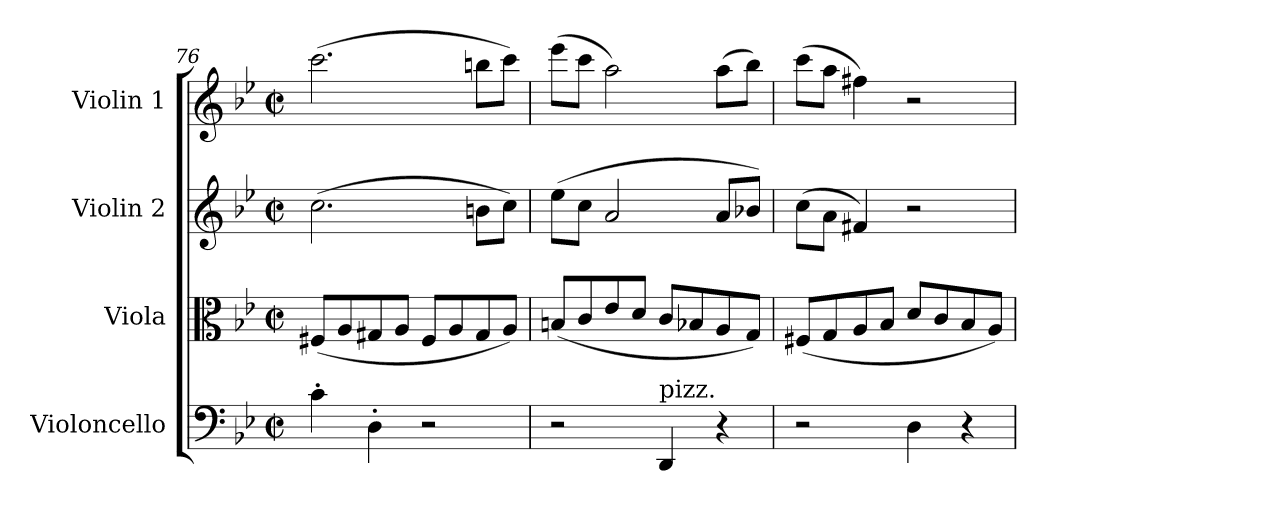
**kern	**kern	**kern	**kern
*part4	*part3	*part2	*part1
*staff4	*staff3	*staff2	*staff1
*I"Violoncello	*I"Viola	*I"Violin 2	*I"Violin 1
*I'Vc	*I'Vla	*I'Vln	*I'Vln
*clefF4	*clefC3	*clefG2	*clefG2
*k[b-e-]	*k[b-e-]	*k[b-e-]	*k[b-e-]
*M2/2	*M2/2	*M2/2	*M2/2
*met(c|)	*met(c|)	*met(c|)	*met(c|)
=76	=76	=76	=76
4c'\	(8F#X/L	(2.cc\	(>2.ccc\
.	8A/	.	.
4D'\	8G#X/	.	.
.	8A/J	.	.
2r	8F#/L	.	.
.	8A/	.	.
.	8G#/	8bn\L	8bbn\L
.	8A/J)	8cc\J)	8ccc\J)
!!LO:LB:g=z
=77	=77	=77	=77
2r	(<8Bn/L	(8ee-\L	(>8eee-\L
.	8c/	8cc\J	8ccc\J
.	8e-/	2a/	2aa\)
.	8d/J	.	.
!LO:TX:a:t=pizz.	!	!	!
4DD/	8c/L	.	.
.	8B-X/	.	.
4r	8A/	8a/L	(>8aa\L
.	8G/J)	8b-X/J)	8bb-\J)
=78	=78	=78	=78
2r	(<8F#X/L	(8cc\L	(>8ccc\L
.	8G/	8a\J	8aa\J
.	8A/	4f#X/)	4ff#X\)
.	8B-/J	.	.
4D\	8d/L	2r	2r
.	8c/	.	.
4r	8B-/	.	.
.	8A/J)	.	.
=	=	=	=
*-	*-	*-	*-
